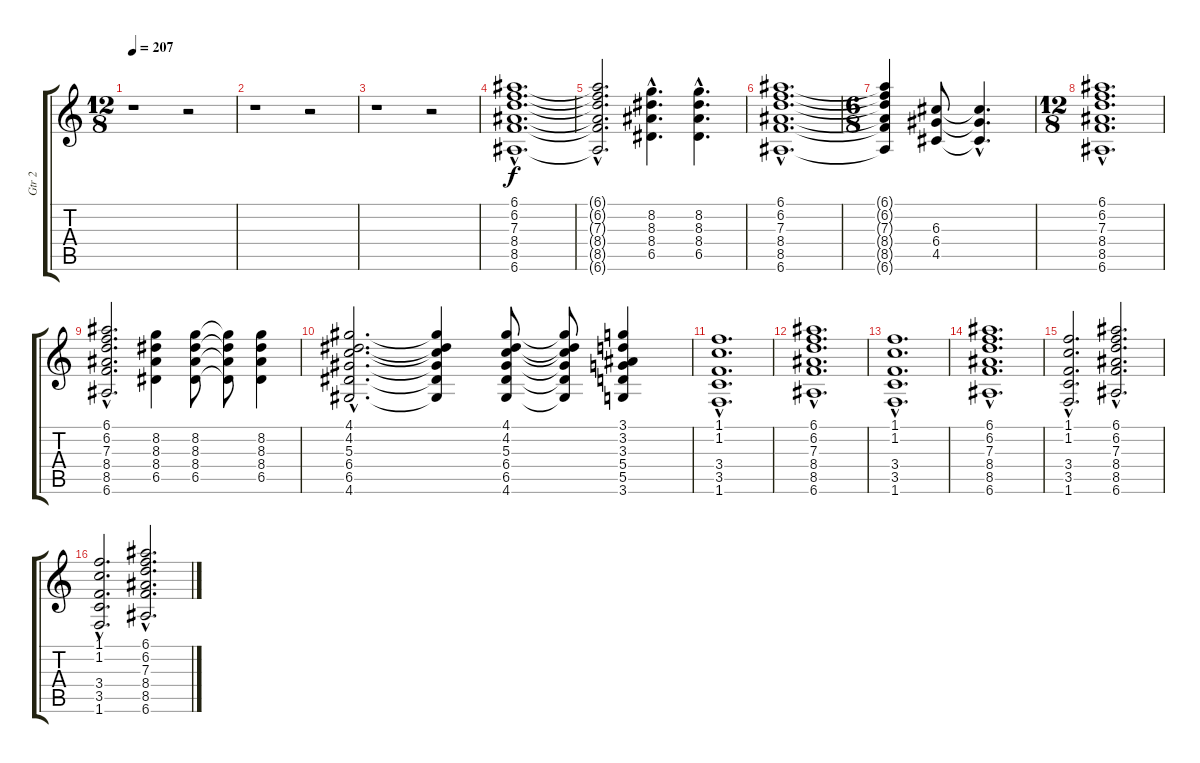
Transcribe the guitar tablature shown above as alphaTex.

\track ("Gtr 2" "Gtr 2") {instrument overdrivenguitar}
\staff {score tabs}
\tuning (E4 B3 G3 D3 A2 E2) {hide}
\ts (12 8)
\tempo 207
\clef g2
\ks c
r.1{dy f} r.2 |
r.1 r.2 |
r.1 r.2 |
(6.1{hac} 6.2{hac} 7.3{hac} 8.4{hac} 8.5{hac} 6.6{hac}).1{d} |
(6.1{hac t} 6.2{hac t} 7.3{hac t} 8.4{hac t} 8.5{hac t} 6.6{hac t}).2{d} (8.2{hac} 8.3{hac} 8.4{hac} 6.5{hac}).4{d} (8.2{hac} 8.3{hac} 8.4{hac} 6.5{hac}).4{d} |
(6.1{hac} 6.2{hac} 7.3{hac} 8.4{hac} 8.5{hac} 6.6{hac}).1{d} |
\ts (6 8)
(6.1{t} 6.2{t} 7.3{t} 8.4{t} 8.5{t} 6.6{t}).4 (6.3 6.4 4.5).8 (6.3{hac t} 6.4{hac t} 4.5{hac t}).4{d} |
\ts (12 8)
(6.1{hac} 6.2{hac} 7.3{hac} 8.4{hac} 8.5{hac} 6.6{hac}).1{d} |
(6.1{hac} 6.2{hac} 7.3{hac} 8.4{hac} 8.5{hac} 6.6{hac}).2{d} (8.2 8.3 8.4 6.5).4 (8.2 8.3 8.4 6.5).8 (8.2{t} 8.3{t} 8.4{t} 6.5{t}).8 (8.2 8.3 8.4 6.5).4 |
(4.1{hac} 4.2{hac} 5.3{hac} 6.4{hac} 6.5{hac} 4.6{hac}).2{d} (4.1{t} 4.2{t} 5.3{t} 6.4{t} 6.5{t} 4.6{t}).4 (4.1 4.2 5.3 6.4 6.5 4.6).8 (4.1{t} 4.2{t} 5.3{t} 6.4{t} 6.5{t} 4.6{t}).8 (3.1 3.2 3.3 5.4 5.5 3.6).4 |
(1.1{hac} 1.2{hac} 3.4{hac} 3.5{hac} 1.6{hac}).1{d} |
(6.1{hac} 6.2{hac} 7.3{hac} 8.4{hac} 8.5{hac} 6.6{hac}).1{d} |
(1.1{hac} 1.2{hac} 3.4{hac} 3.5{hac} 1.6{hac}).1{d} |
(6.1{hac} 6.2{hac} 7.3{hac} 8.4{hac} 8.5{hac} 6.6{hac}).1{d} |
(1.1{hac} 1.2{hac} 3.4{hac} 3.5{hac} 1.6{hac}).2{d} (6.1{hac} 6.2{hac} 7.3{hac} 8.4{hac} 8.5{hac} 6.6{hac}).2{d} |
(1.1{hac} 1.2{hac} 3.4{hac} 3.5{hac} 1.6{hac}).2{d} (6.1{hac} 6.2{hac} 7.3{hac} 8.4{hac} 8.5{hac} 6.6{hac}).2{d}
